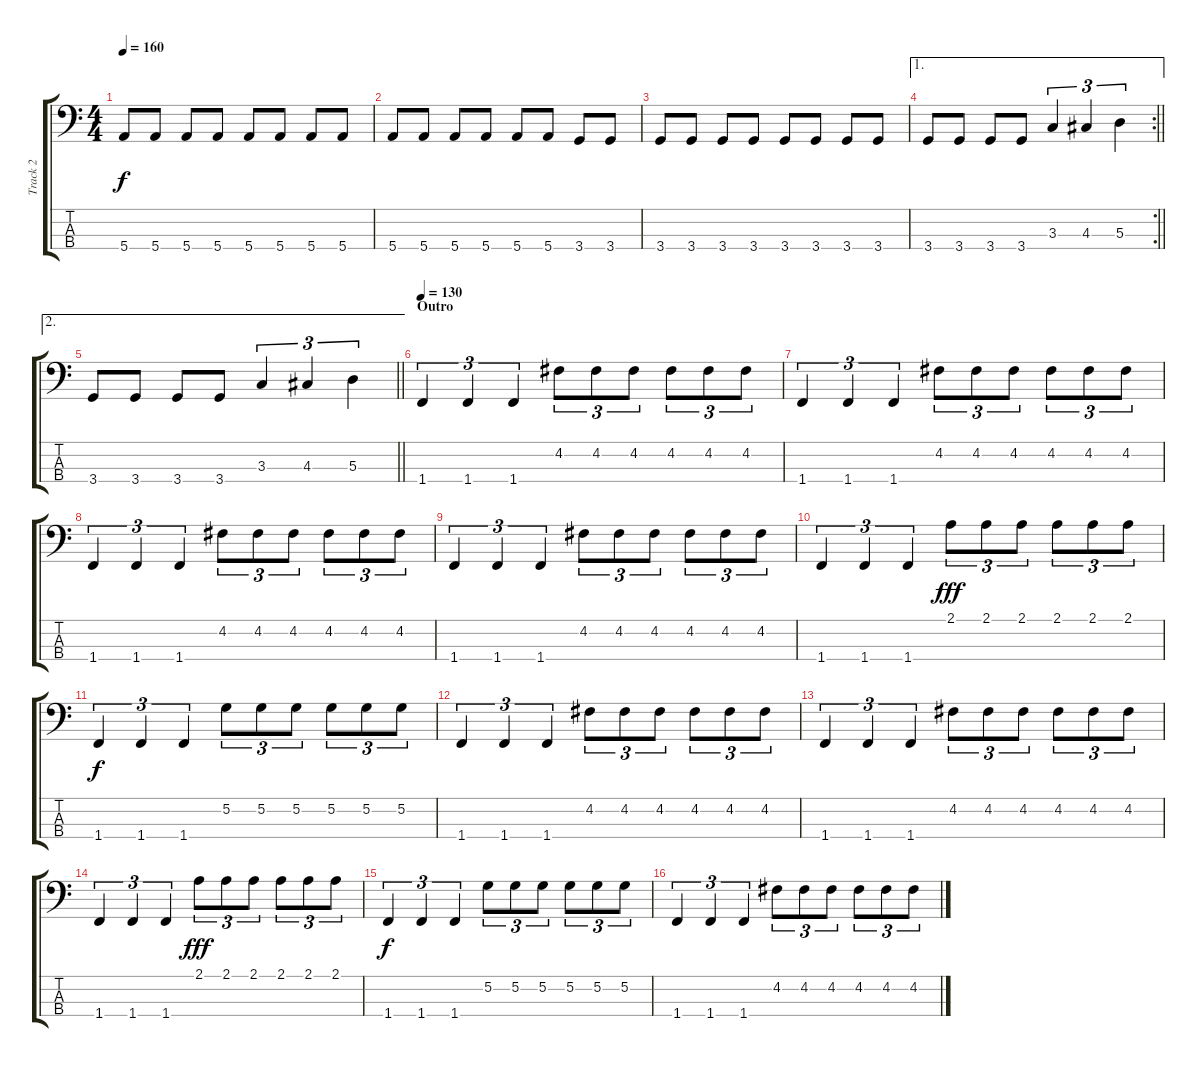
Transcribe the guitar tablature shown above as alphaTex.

\track ("Track 2" "Track 2") {instrument synthbass2}
\staff {score tabs}
\tuning (G2 D2 A1 E1) {hide}
\ts (4 4)
\tempo 160
\clef f4
\ks c
5.4.8{dy f} 5.4.8 5.4.8 5.4.8 5.4.8 5.4.8 5.4.8 5.4.8 |
5.4.8 5.4.8 5.4.8 5.4.8 5.4.8 5.4.8 3.4.8 3.4.8 |
3.4.8 3.4.8 3.4.8 3.4.8 3.4.8 3.4.8 3.4.8 3.4.8 |
\ae 1
\rc 2
\barLineRight lightlight
3.4.8 3.4.8 3.4.8 3.4.8 3.3.4{tu (3 2)} 4.3.4{tu (3 2)} 5.3.4{tu (3 2)} |
\ae 2
\barLineRight lightlight
3.4.8 3.4.8 3.4.8 3.4.8 3.3.4{tu (3 2)} 4.3.4{tu (3 2)} 5.3.4{tu (3 2)} |
\section ("" "Outro")
\tempo 130
1.4.4{tu (3 2)} 1.4.4{tu (3 2)} 1.4.4{tu (3 2)} 4.2.8{tu (3 2)} 4.2.8{tu (3 2)} 4.2.8{tu (3 2)} 4.2.8{tu (3 2)} 4.2.8{tu (3 2)} 4.2.8{tu (3 2)} |
1.4.4{tu (3 2)} 1.4.4{tu (3 2)} 1.4.4{tu (3 2)} 4.2.8{tu (3 2)} 4.2.8{tu (3 2)} 4.2.8{tu (3 2)} 4.2.8{tu (3 2)} 4.2.8{tu (3 2)} 4.2.8{tu (3 2)} |
1.4.4{tu (3 2)} 1.4.4{tu (3 2)} 1.4.4{tu (3 2)} 4.2.8{tu (3 2)} 4.2.8{tu (3 2)} 4.2.8{tu (3 2)} 4.2.8{tu (3 2)} 4.2.8{tu (3 2)} 4.2.8{tu (3 2)} |
1.4.4{tu (3 2)} 1.4.4{tu (3 2)} 1.4.4{tu (3 2)} 4.2.8{tu (3 2)} 4.2.8{tu (3 2)} 4.2.8{tu (3 2)} 4.2.8{tu (3 2)} 4.2.8{tu (3 2)} 4.2.8{tu (3 2)} |
1.4.4{tu (3 2)} 1.4.4{tu (3 2)} 1.4.4{tu (3 2)} 2.1.8{tu (3 2) dy fff} 2.1.8{tu (3 2)} 2.1.8{tu (3 2)} 2.1.8{tu (3 2)} 2.1.8{tu (3 2)} 2.1.8{tu (3 2)} |
1.4.4{tu (3 2) dy f} 1.4.4{tu (3 2)} 1.4.4{tu (3 2)} 5.2.8{tu (3 2)} 5.2.8{tu (3 2)} 5.2.8{tu (3 2)} 5.2.8{tu (3 2)} 5.2.8{tu (3 2)} 5.2.8{tu (3 2)} |
1.4.4{tu (3 2)} 1.4.4{tu (3 2)} 1.4.4{tu (3 2)} 4.2.8{tu (3 2)} 4.2.8{tu (3 2)} 4.2.8{tu (3 2)} 4.2.8{tu (3 2)} 4.2.8{tu (3 2)} 4.2.8{tu (3 2)} |
1.4.4{tu (3 2)} 1.4.4{tu (3 2)} 1.4.4{tu (3 2)} 4.2.8{tu (3 2)} 4.2.8{tu (3 2)} 4.2.8{tu (3 2)} 4.2.8{tu (3 2)} 4.2.8{tu (3 2)} 4.2.8{tu (3 2)} |
1.4.4{tu (3 2)} 1.4.4{tu (3 2)} 1.4.4{tu (3 2)} 2.1.8{tu (3 2) dy fff} 2.1.8{tu (3 2)} 2.1.8{tu (3 2)} 2.1.8{tu (3 2)} 2.1.8{tu (3 2)} 2.1.8{tu (3 2)} |
1.4.4{tu (3 2) dy f} 1.4.4{tu (3 2)} 1.4.4{tu (3 2)} 5.2.8{tu (3 2)} 5.2.8{tu (3 2)} 5.2.8{tu (3 2)} 5.2.8{tu (3 2)} 5.2.8{tu (3 2)} 5.2.8{tu (3 2)} |
1.4.4{tu (3 2)} 1.4.4{tu (3 2)} 1.4.4{tu (3 2)} 4.2.8{tu (3 2)} 4.2.8{tu (3 2)} 4.2.8{tu (3 2)} 4.2.8{tu (3 2)} 4.2.8{tu (3 2)} 4.2.8{tu (3 2)}
